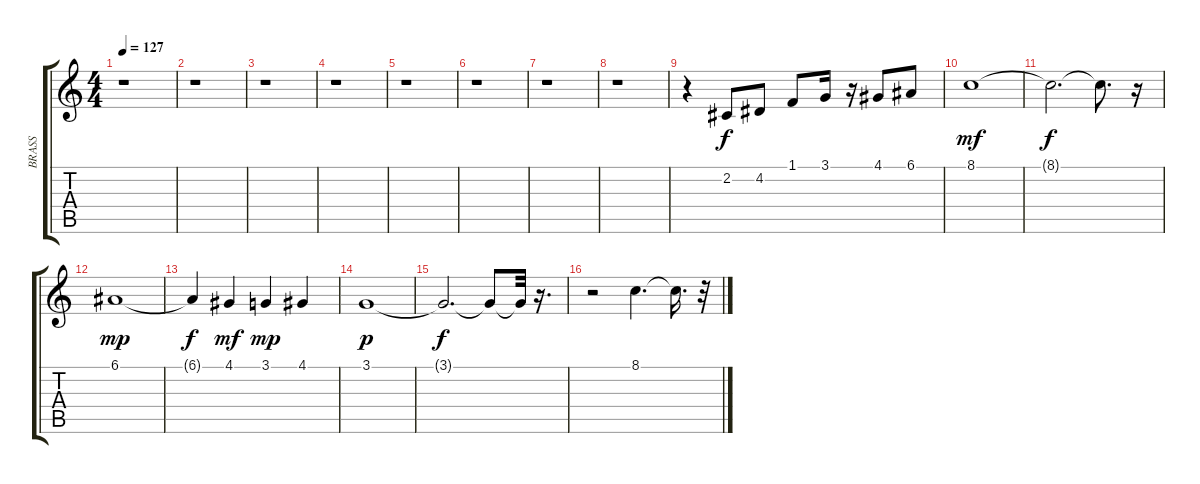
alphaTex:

\track ("BRASS" "BRASS") {instrument trumpet}
\staff {score tabs}
\tuning (E4 B3 G3 D3 A2 E2) {hide}
\ts (4 4)
\tempo 127
\clef g2
\ks c
r.1{dy f} |
r.1 |
r.1 |
r.1 |
r.1 |
r.1 |
r.1 |
r.1 |
r.4 2.2.8{balance 3} 4.2.8 1.1.8 3.1.16 r.16 4.1.8 6.1.8 |
8.1.1{dy mf} |
8.1{t}.2{d dy f} 8.1{t}.8{d} r.16 |
6.1.1{dy mp} |
6.1{t}.4{dy f} 4.1.4{dy mf} 3.1.4{dy mp} 4.1.4 |
3.1.1{dy p} |
3.1{t}.2{d dy f} 3.1{t}.8 3.1{t}.32 r.16{d} |
r.2 8.1.4{d} 8.1{t}.16{d} r.32
